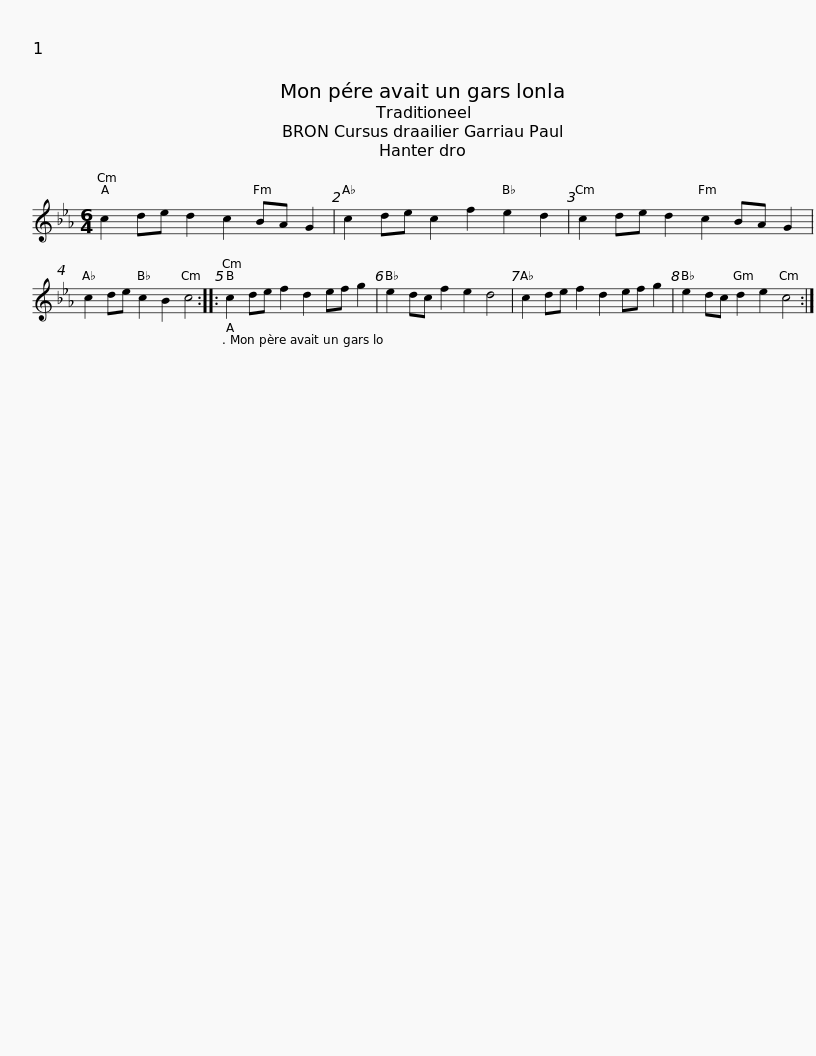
X:1
L:1/8
M:6/4
I:linebreak $
K:Eb
V:1 treble
V:1
 c2 de d2 c2 BA G2 | c2 de c2 f2 e2 d2 | c2 de d2 c2 BA G2 | c2 de c2 B2 c4 ::$ c2 de f2 d2 ef g2 | %5
 e2 dc f2 e2 d4 | c2 de f2 d2 ef g2 | e2 dc d2 e2 c4 :| %8
